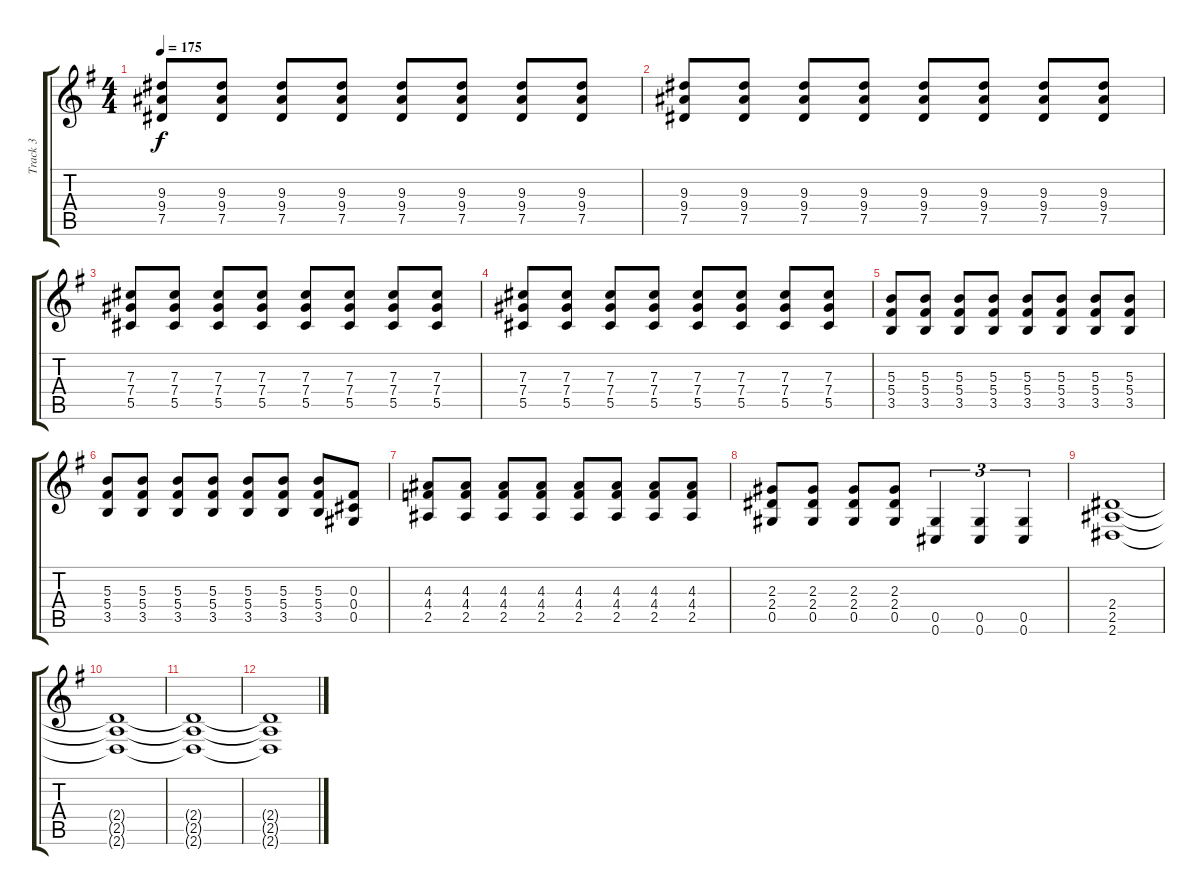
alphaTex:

\track ("Track 3" "Track 3") {instrument distortionguitar}
\staff {score tabs}
\tuning (Eb4 Bb3 Gb3 Db3 Ab2 Db2) {hide}
\ts (4 4)
\tempo 175
\clef g2
\ks g
(9.3 9.4 7.5).8{dy f} (9.3 9.4 7.5).8 (9.3 9.4 7.5).8 (9.3 9.4 7.5).8 (9.3 9.4 7.5).8 (9.3 9.4 7.5).8 (9.3 9.4 7.5).8 (9.3 9.4 7.5).8 |
(9.3 9.4 7.5).8 (9.3 9.4 7.5).8 (9.3 9.4 7.5).8 (9.3 9.4 7.5).8 (9.3 9.4 7.5).8 (9.3 9.4 7.5).8 (9.3 9.4 7.5).8 (9.3 9.4 7.5).8 |
(7.3 7.4 5.5).8 (7.3 7.4 5.5).8 (7.3 7.4 5.5).8 (7.3 7.4 5.5).8 (7.3 7.4 5.5).8 (7.3 7.4 5.5).8 (7.3 7.4 5.5).8 (7.3 7.4 5.5).8 |
(7.3 7.4 5.5).8 (7.3 7.4 5.5).8 (7.3 7.4 5.5).8 (7.3 7.4 5.5).8 (7.3 7.4 5.5).8 (7.3 7.4 5.5).8 (7.3 7.4 5.5).8 (7.3 7.4 5.5).8 |
(5.3 5.4 3.5).8 (5.3 5.4 3.5).8 (5.3 5.4 3.5).8 (5.3 5.4 3.5).8 (5.3 5.4 3.5).8 (5.3 5.4 3.5).8 (5.3 5.4 3.5).8 (5.3 5.4 3.5).8 |
(5.3 5.4 3.5).8 (5.3 5.4 3.5).8 (5.3 5.4 3.5).8 (5.3 5.4 3.5).8 (5.3 5.4 3.5).8 (5.3 5.4 3.5).8 (5.3 5.4 3.5).8 (0.3 0.4 0.5).8 |
(4.3 4.4 2.5).8 (4.3 4.4 2.5).8 (4.3 4.4 2.5).8 (4.3 4.4 2.5).8 (4.3 4.4 2.5).8 (4.3 4.4 2.5).8 (4.3 4.4 2.5).8 (4.3 4.4 2.5).8 |
(2.3 2.4 0.5).8 (2.3 2.4 0.5).8 (2.3 2.4 0.5).8 (2.3 2.4 0.5).8 (0.5 0.6).4{tu (3 2)} (0.5 0.6).4{tu (3 2)} (0.5 0.6).4{tu (3 2)} |
(2.4 2.5 2.6).1 |
(2.4{t} 2.5{t} 2.6{t}).1 |
(2.4{t} 2.5{t} 2.6{t}).1 |
(2.4{t} 2.5{t} 2.6{t}).1
